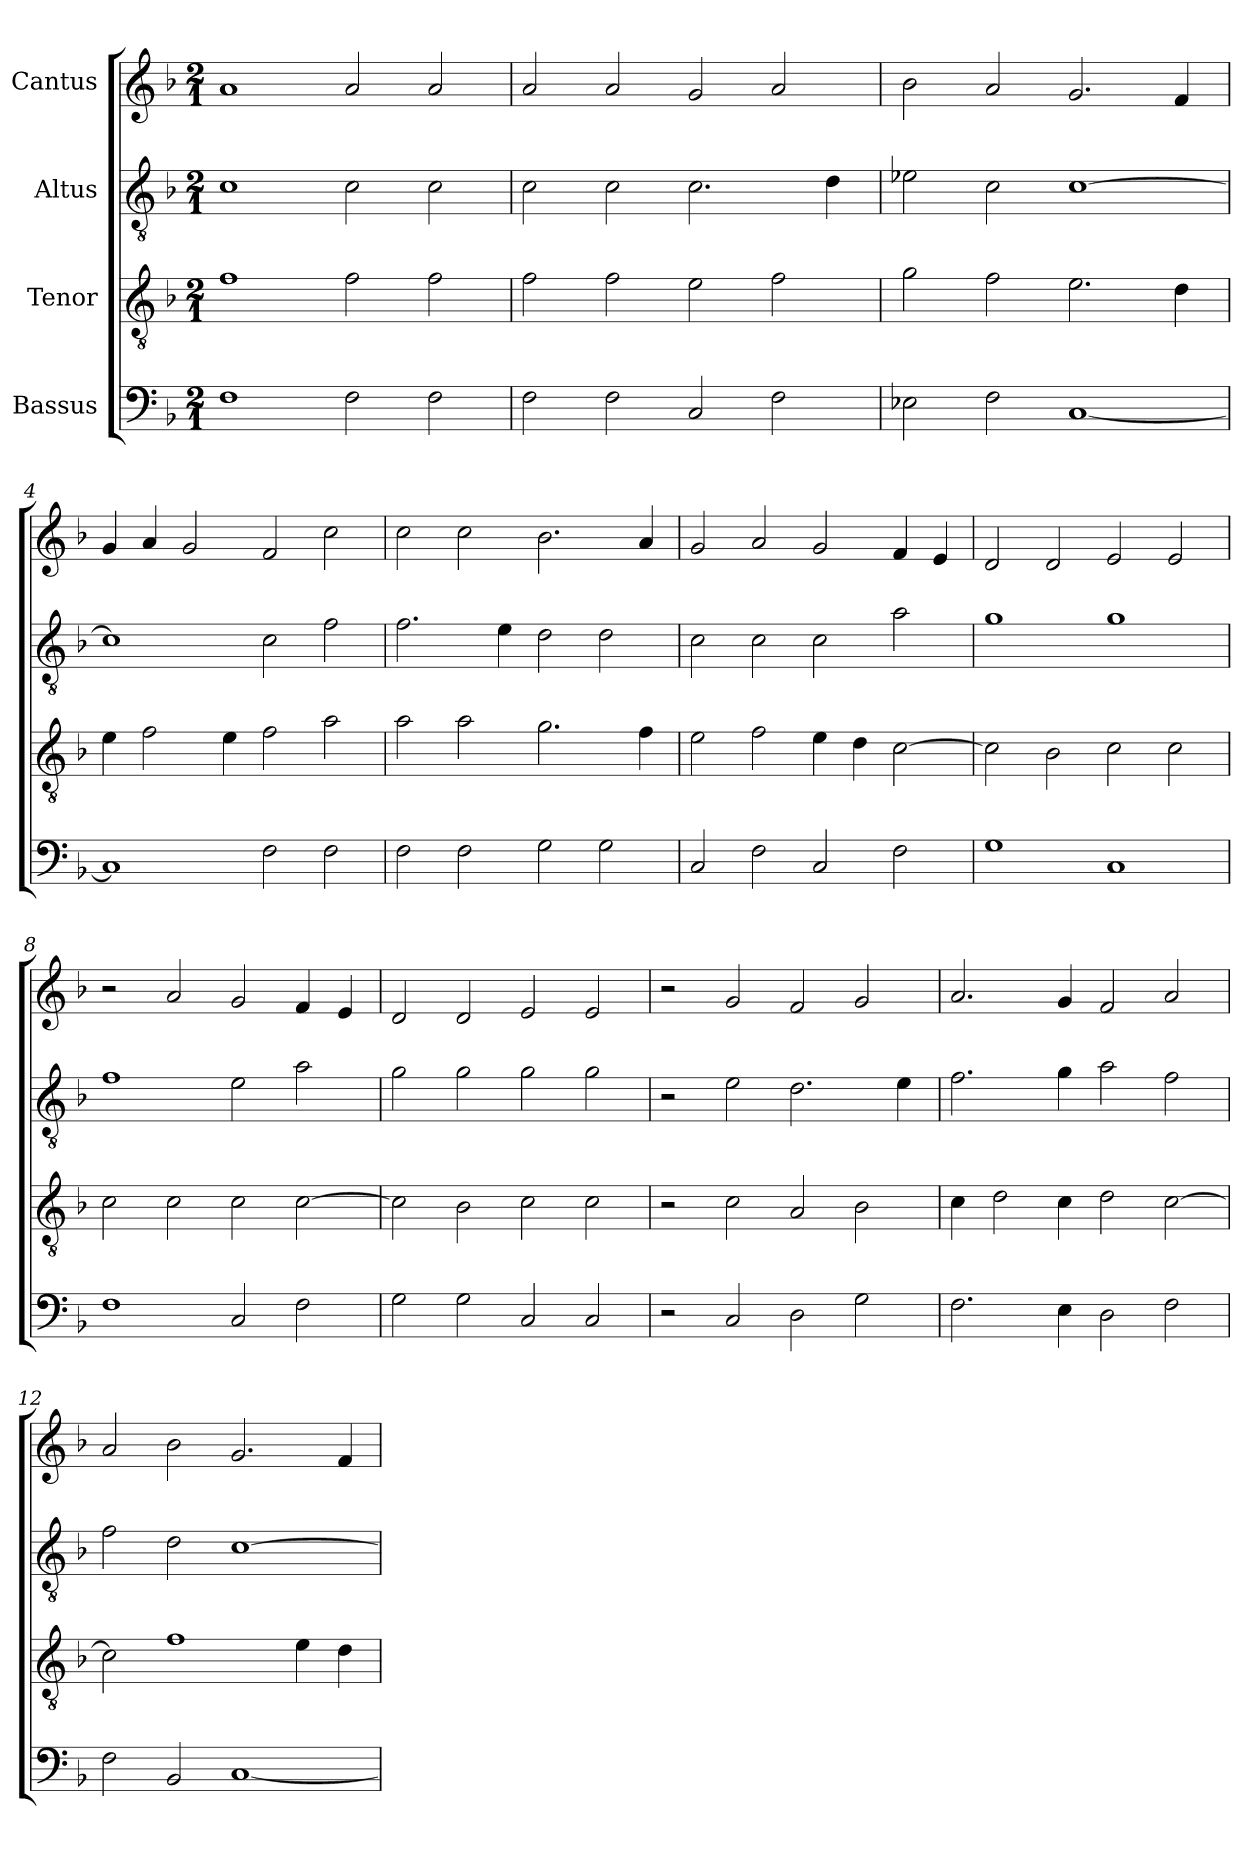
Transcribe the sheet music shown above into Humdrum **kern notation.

**kern	**kern	**kern	**kern
*part4	*part3	*part2	*part1
*staff4	*staff3	*staff2	*staff1
*I"Bassus	*I"Tenor	*I"Altus	*I"Cantus
!!LO:PB:g=z
*clefF4	*clefGv2	*clefGv2	*clefG2
*	*ITrd7c12	*ITrd7c12	*
*k[b-]	*k[b-]	*k[b-]	*k[b-]
*F:	*F:	*F:	*F:
*M2/1	*M2/1	*M2/1	*M2/1
*MM320	*MM320	*MM320	*MM320
=1	=1	=1	=1
1Fi	1Fi	1Ci	1ai
2Fi\	2Fi\	2Ci\	2ai/
2Fi\	2Fi\	2Ci\	2ai/
=2	=2	=2	=2
2Fi\	2Fi\	2Ci\	2ai/
2Fi\	2Fi\	2Ci\	2ai/
2Ci/	2Ei\	2.Ci\	2gi/
2Fi\	2Fi\	.	2ai/
.	.	4Di\	.
=3	=3	=3	=3
2E-Xi\	2Gi\	2E-Xi\	2b-i\
2Fi\	2Fi\	2Ci\	2ai/
[<1Ci	2.Ei\	[>1Ci	2.gi/
.	4Di\	.	4fi/
=4	=4	=4	=4
1Ci]	4Ei\	1Ci]	4gi/
.	2Fi\	.	4ai/
.	.	.	2gi/
.	4Ei\	.	.
2Fi\	2Fi\	2Ci\	2fi/
2Fi\	2Ai\	2Fi\	2cci\
=5	=5	=5	=5
2Fi\	2Ai\	2.Fi\	2cci\
2Fi\	2Ai\	.	2cci\
.	.	4Ei\	.
2Gi\	2.Gi\	2Di\	2.b-i\
2Gi\	.	2Di\	.
.	4Fi\	.	4ai/
!!LO:LB:g=z
=6	=6	=6	=6
2Ci/	2Ei\	2Ci\	2gi/
2Fi\	2Fi\	2Ci\	2ai/
2Ci/	4Ei\	2Ci\	2gi/
.	4Di\	.	.
2Fi\	[>2Ci\	2Ai\	4fi/
.	.	.	4ei/
=7	=7	=7	=7
1Gi	2Ci\]	1Gi	2di/
.	2BB-i\	.	2di/
1Ci	2Ci\	1Gi	2ei/
.	2Ci\	.	2ei/
=8	=8	=8	=8
1Fi	2Ci\	1Fi	2r
.	2Ci\	.	2ai/
2Ci/	2Ci\	2Ei\	2gi/
2Fi\	[>2Ci\	2Ai\	4fi/
.	.	.	4ei/
=9	=9	=9	=9
2Gi\	2Ci\]	2Gi\	2di/
2Gi\	2BB-i\	2Gi\	2di/
2Ci/	2Ci\	2Gi\	2ei/
2Ci/	2Ci\	2Gi\	2ei/
=10	=10	=10	=10
2r	2r	2r	2r
2Ci/	2Ci\	2Ei\	2gi/
2Di\	2AAi/	2.Di\	2fi/
2Gi\	2BB-i\	.	2gi/
.	.	4Ei\	.
!!LO:LB:g=z
=11	=11	=11	=11
2.Fi\	4Ci\	2.Fi\	2.ai/
.	2Di\	.	.
4Ei\	4Ci\	4Gi\	4gi/
2Di\	2Di\	2Ai\	2fi/
2Fi\	[>2Ci\	2Fi\	2ai/
=12	=12	=12	=12
2Fi\	2Ci\]	2Fi\	2ai/
2BB-i/	1Fi	2Di\	2b-i\
[<1Ci	.	[>1Ci	2.gi/
.	4Ei\	.	.
.	4Di\	.	4fi/
=	=	=	=
*-	*-	*-	*-
